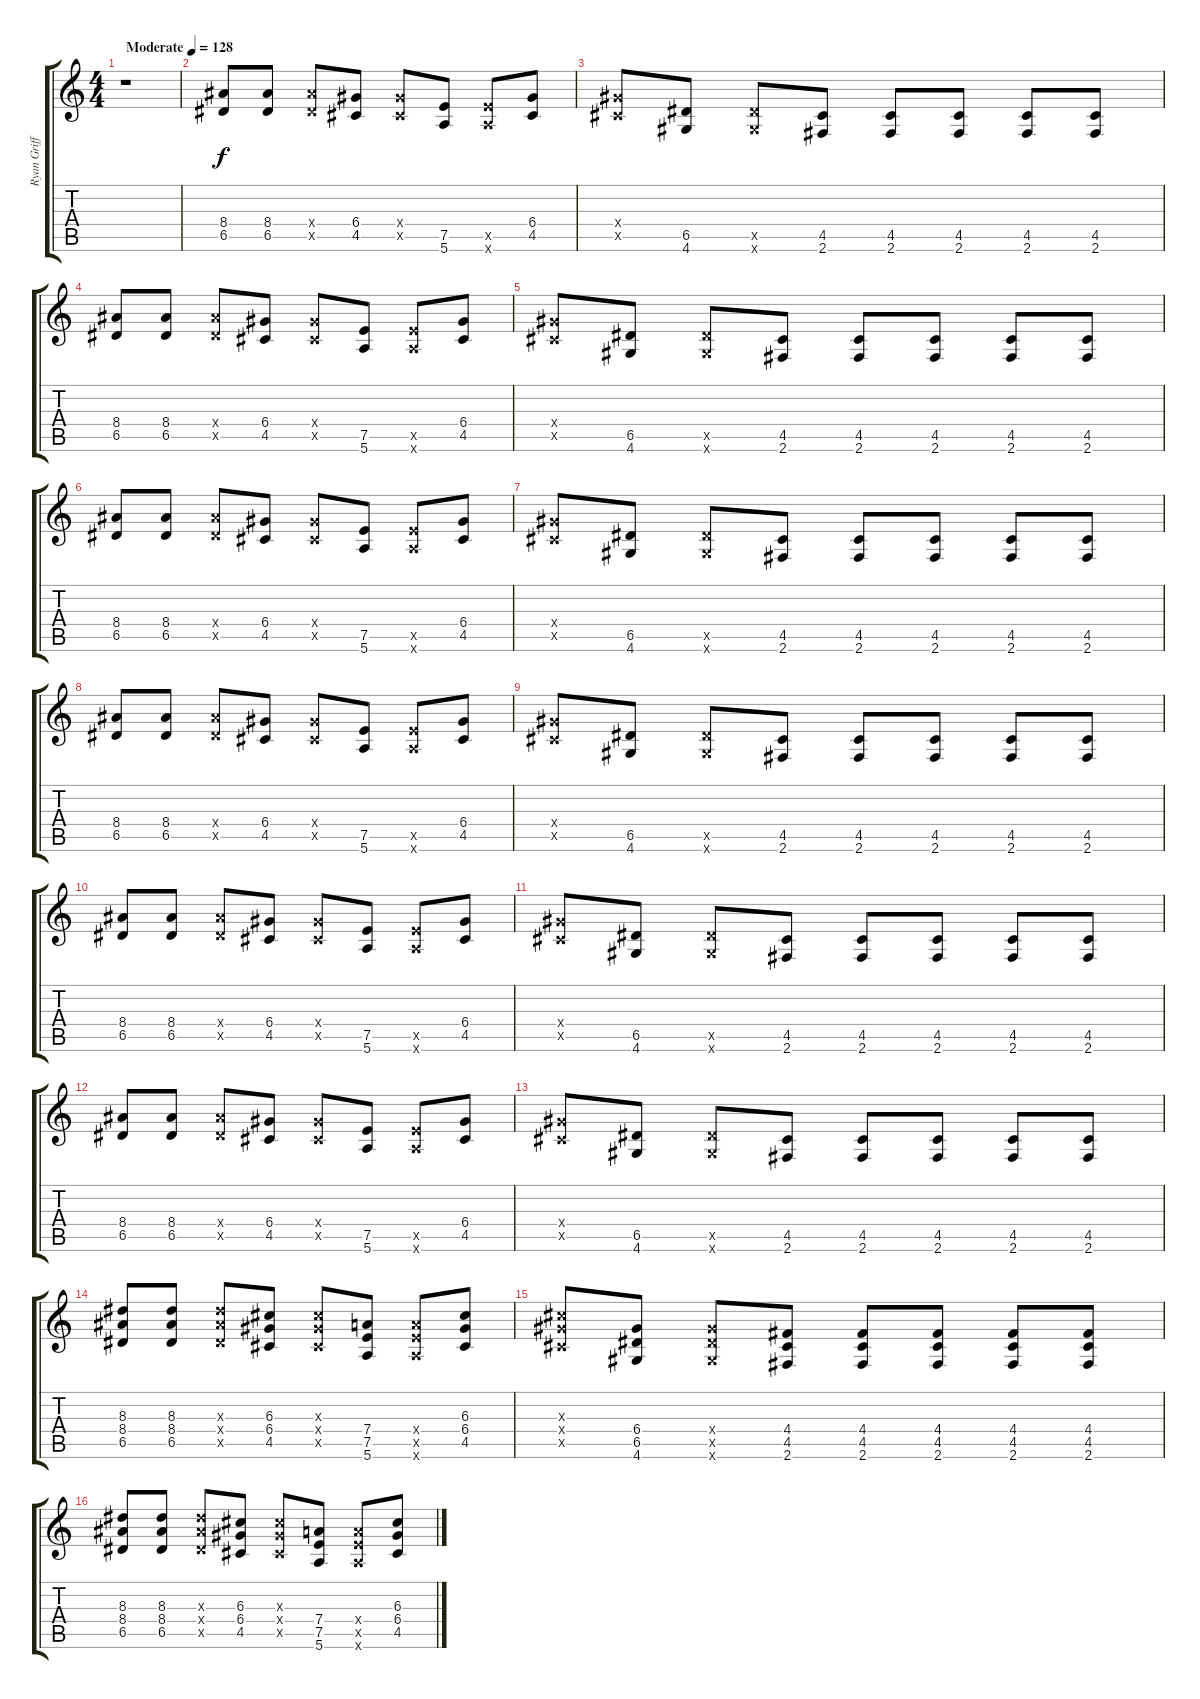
\track ("Ryan Griffiths" "Ryan Griff") {instrument distortionguitar}
\staff {score tabs}
\tuning (E4 B3 G3 D3 A2 E2) {hide}
\ts (4 4)
\tempo (128 "Moderate")
\clef g2
\ks c
r.1{dy f instrument distortionguitar} |
(8.4 6.5).8{instrument electricguitarmuted} (8.4 6.5).8 (8.4{x} 6.5{x}).8 (6.4 4.5).8 (6.4{x} 4.5{x}).8 (7.5 5.6).8 (7.5{x} 5.6{x}).8 (6.4 4.5).8 |
(6.4{x} 4.5{x}).8 (6.5 4.6).8 (6.5{x} 4.6{x}).8 (4.5 2.6).8 (4.5 2.6).8 (4.5 2.6).8 (4.5 2.6).8 (4.5 2.6).8 |
(8.4 6.5).8 (8.4 6.5).8 (8.4{x} 6.5{x}).8 (6.4 4.5).8 (6.4{x} 4.5{x}).8 (7.5 5.6).8 (7.5{x} 5.6{x}).8 (6.4 4.5).8 |
(6.4{x} 4.5{x}).8 (6.5 4.6).8 (6.5{x} 4.6{x}).8 (4.5 2.6).8 (4.5 2.6).8 (4.5 2.6).8 (4.5 2.6).8 (4.5 2.6).8 |
(8.4 6.5).8 (8.4 6.5).8 (8.4{x} 6.5{x}).8 (6.4 4.5).8 (6.4{x} 4.5{x}).8 (7.5 5.6).8 (7.5{x} 5.6{x}).8 (6.4 4.5).8 |
(6.4{x} 4.5{x}).8 (6.5 4.6).8 (6.5{x} 4.6{x}).8 (4.5 2.6).8 (4.5 2.6).8 (4.5 2.6).8 (4.5 2.6).8 (4.5 2.6).8 |
(8.4 6.5).8 (8.4 6.5).8 (8.4{x} 6.5{x}).8 (6.4 4.5).8 (6.4{x} 4.5{x}).8 (7.5 5.6).8 (7.5{x} 5.6{x}).8 (6.4 4.5).8 |
(6.4{x} 4.5{x}).8 (6.5 4.6).8 (6.5{x} 4.6{x}).8 (4.5 2.6).8 (4.5 2.6).8 (4.5 2.6).8 (4.5 2.6).8 (4.5 2.6).8 |
(8.4 6.5).8 (8.4 6.5).8 (8.4{x} 6.5{x}).8 (6.4 4.5).8 (6.4{x} 4.5{x}).8 (7.5 5.6).8 (7.5{x} 5.6{x}).8 (6.4 4.5).8 |
(6.4{x} 4.5{x}).8 (6.5 4.6).8 (6.5{x} 4.6{x}).8 (4.5 2.6).8 (4.5 2.6).8 (4.5 2.6).8 (4.5 2.6).8 (4.5 2.6).8 |
(8.4 6.5).8 (8.4 6.5).8 (8.4{x} 6.5{x}).8 (6.4 4.5).8 (6.4{x} 4.5{x}).8 (7.5 5.6).8 (7.5{x} 5.6{x}).8 (6.4 4.5).8 |
(6.4{x} 4.5{x}).8 (6.5 4.6).8 (6.5{x} 4.6{x}).8 (4.5 2.6).8 (4.5 2.6).8 (4.5 2.6).8{instrument distortionguitar} (4.5 2.6).8 (4.5 2.6).8 |
(8.3 8.4 6.5).8 (8.3 8.4 6.5).8 (8.3{x} 8.4{x} 6.5{x}).8 (6.3 6.4 4.5).8 (6.3{x} 6.4{x} 4.5{x}).8 (7.4 7.5 5.6).8 (7.4{x} 7.5{x} 5.6{x}).8 (6.3 6.4 4.5).8 |
(6.3{x} 6.4{x} 4.5{x}).8 (6.4 6.5 4.6).8 (6.4{x} 6.5{x} 4.6{x}).8 (4.4 4.5 2.6).8 (4.4 4.5 2.6).8 (4.4 4.5 2.6).8 (4.4 4.5 2.6).8 (4.4 4.5 2.6).8 |
(8.3 8.4 6.5).8 (8.3 8.4 6.5).8 (8.3{x} 8.4{x} 6.5{x}).8 (6.3 6.4 4.5).8 (6.3{x} 6.4{x} 4.5{x}).8 (7.4 7.5 5.6).8 (7.4{x} 7.5{x} 5.6{x}).8 (6.3 6.4 4.5).8
